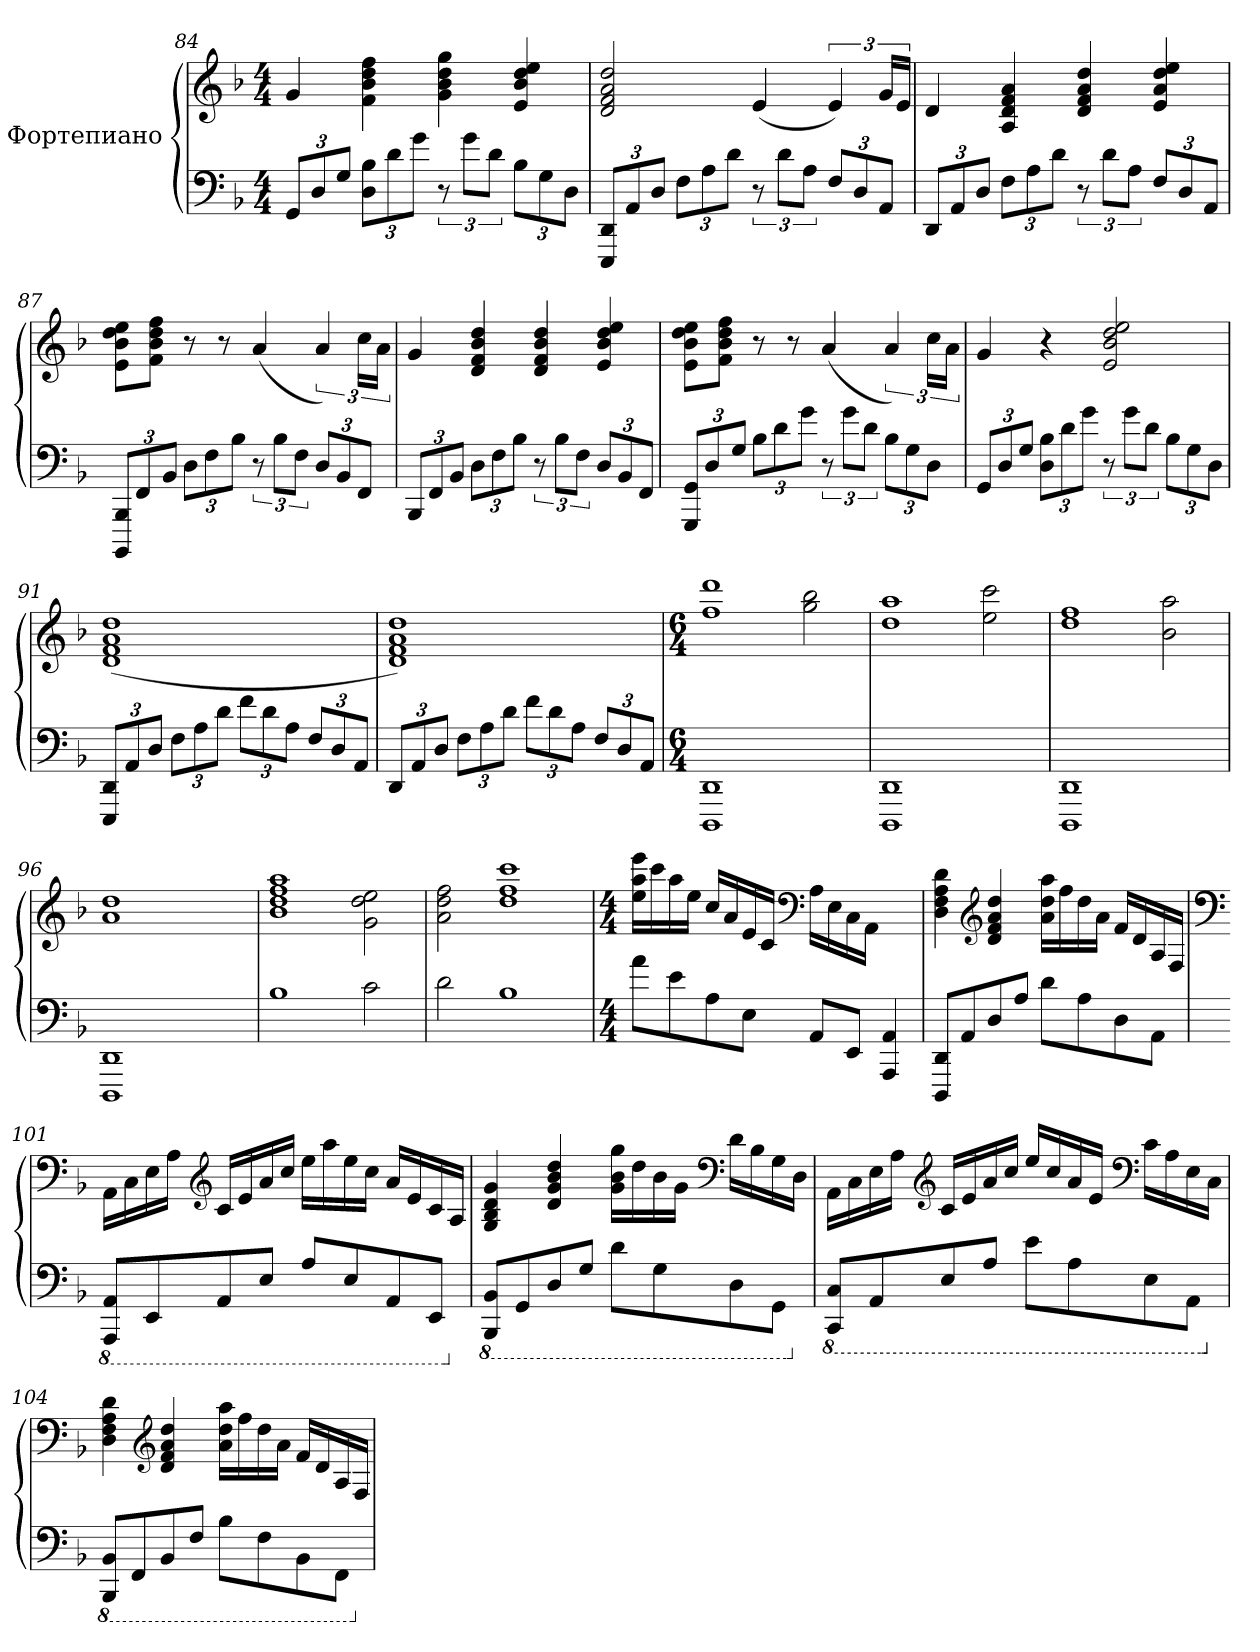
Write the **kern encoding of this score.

**kern	**kern
*part1	*part1
*staff2	*staff1
*I"Фортепиано	*
*clefF4	*clefG2
*k[b-]	*k[b-]
*M4/4	*M4/4
*Xbrackettup	*
=84	=84
12GG/L	4g/
12D/	.
12G/J	.
12D\ 12B-\L	4f\ 4b-\ 4dd\ 4ff\
12d\	.
12g\J	.
*brackettup	*
12r	4g\ 4b-\ 4dd\ 4gg\
12g\L	.
12d\J	.
*Xbrackettup	*
12B-\L	4e/ 4b-/ 4dd/ 4ee/
12G\	.
12D\J	.
!!LO:LB:g=z
=85	=85
12EEE/ 12DD/L	2d/ 2f/ 2a/ 2dd/
12AA/	.
12D/J	.
12F\L	.
12A\	.
12d\J	.
*brackettup	*
12r	(4e/
12d\L	.
12A\J	.
*Xbrackettup	*
12F/L	6e/)
12D/	.
12AA/J	24g/LL
.	24e/JJ
=86	=86
12DD/L	4d/
12AA/	.
12D/J	.
12F\L	4A/ 4d/ 4f/ 4a/
12A\	.
12d\J	.
*brackettup	*
12r	4d/ 4f/ 4a/ 4dd/
12d\L	.
12A\J	.
*Xbrackettup	*
12F/L	4e/ 4a/ 4dd/ 4ee/
12D/	.
12AA/J	.
!!LO:LB:g=z
=87	=87
12BBBB-/ 12BBB-/L	8e\ 8b-\ 8dd\ 8ee\L
12FF/	.
.	8f\ 8b-\ 8dd\ 8ff\J
12BB-/J	.
12D\L	8r
12F\	.
.	8r
12B-\J	.
*brackettup	*
12r	(4a/
12B-\L	.
12F\J	.
*Xbrackettup	*
12D/L	6a/)
12BB-/	.
12FF/J	24cc\LL
.	24a\JJ
=88	=88
12BBB-/L	4g/
12FF/	.
12BB-/J	.
12D\L	4d/ 4f/ 4b-/ 4dd/
12F\	.
12B-\J	.
*brackettup	*
12r	4d/ 4f/ 4b-/ 4dd/
12B-\L	.
12F\J	.
*Xbrackettup	*
12D/L	4e/ 4b-/ 4dd/ 4ee/
12BB-/	.
12FF/J	.
!!LO:LB:g=z
=89	=89
12GGG/ 12GG/L	8e\ 8b-\ 8dd\ 8ee\L
12D/	.
.	8f\ 8b-\ 8dd\ 8ff\J
12G/J	.
12B-\L	8r
12d\	.
.	8r
12g\J	.
*brackettup	*
12r	(4a/
12g\L	.
12d\J	.
*Xbrackettup	*
12B-\L	6a/)
12G\	.
12D\J	24cc\LL
.	24a\JJ
=90	=90
12GG/L	4g/
12D/	.
12G/J	.
12D\ 12B-\L	4r
12d\	.
12g\J	.
*brackettup	*
12r	2e/ 2b-/ 2dd/ 2ee/
12g\L	.
12d\J	.
*Xbrackettup	*
12B-\L	.
12G\	.
12D\J	.
=91	=91
12EEE/ 12DD/L	(1d 1f 1a 1dd
12AA/	.
12D/J	.
12F\L	.
12A\	.
12d\J	.
12f\L	.
12d\	.
12A\J	.
12F/L	.
12D/	.
12AA/J	.
!!LO:LB:g=z
=92	=92
12DD/L	1d 1f 1a 1dd)
12AA/	.
12D/J	.
12F\L	.
12A\	.
12d\J	.
12f\L	.
12d\	.
12A\J	.
12F/L	.
12D/	.
12AA/J	.
=93	=93
*M6/4	*M6/4
1DDD 1DD	1ff 1ddd
2ryy	2gg\ 2bb-\
=94	=94
1DDD 1DD	1dd 1aa
2ryy	2ee\ 2ccc\
=95	=95
1DDD 1DD	1dd 1ff
2ryy	2b-\ 2aa\
!!LO:PB:g=z
=96	=96
1DDD 1DD	1a 1dd
2ryy	2ryy
=97	=97
1B-	1b- 1dd 1ff 1aa
2c\	2g\ 2dd\ 2ee\
=98	=98
2d\	2a\ 2dd\ 2ff\
1B-	1dd 1ff 1ccc
=99	=99
*M4/4	*M4/4
8a\L	16ee\ 16aa\ 16eee\LL
.	16ccc\
8e\	16aa\
.	16ee\JJ
8A\	16cc/LL
.	16a/
8E\J	16e/
.	16c/JJ
*	*clefF4
8AA/L	16A\LL
.	16E\
8EE/J	16C\
.	16AA\JJ
4AAA/ 4AA/	4ryy
!!LO:LB:g=z
=100	=100
8DDD/ 8DD/L	4D\ 4F\ 4A\ 4d\
8AA/	.
*	*clefG2
8D/	4d/ 4f/ 4a/ 4dd/
8A/J	.
8d\L	16a\ 16dd\ 16aa\LL
.	16ff\
8A\	16dd\
.	16a\JJ
8D\	16f/LL
.	16d/
8AA\J	16A/
.	16F/JJ
=101	=101
*	*clefF4
*8ba	*
8AAAA/ 8AAA/L	16AA\LL
.	16C\
8EEE/	16E\
.	16A\JJ
*	*clefG2
8AAA/	16c/LL
.	16e/
8EE/J	16a/
.	16cc/JJ
8AA/L	16ee\LL
.	16aa\
8EE/	16ee\
.	16cc\JJ
8AAA/	16a/LL
.	16e/
8EEE/J	16c/
.	16A/JJ
!!LO:LB:g=z
=102	=102
*X8ba	*
*8ba	*
8BBBB-/ 8BBB-/L	4G/ 4B-/ 4d/ 4g/
8GGG/	.
8DD/	4d/ 4g/ 4b-/ 4dd/
8GG/J	.
8D\L	16g\ 16b-\ 16gg\LL
.	16dd\
8GG\	16b-\
.	16g\JJ
*	*clefF4
8DD\	16d\LL
.	16B-\
8GGG\J	16G\
.	16D\JJ
=103	=103
*X8ba	*
*8ba	*
8CCC/ 8CC/L	16AA\LL
.	16C\
8AAA/	16E\
.	16A\JJ
*	*clefG2
8EE/	16c/LL
.	16e/
8AA/J	16a/
.	16cc/JJ
8E\L	16ee/LL
.	16cc/
8AA\	16a/
.	16e/JJ
*	*clefF4
8EE\	16c\LL
.	16A\
8AAA\J	16E\
.	16C\JJ
!!LO:LB:g=z
=104	=104
*X8ba	*
*8ba	*
8BBBB-/ 8BBB-/L	4D\ 4F\ 4A\ 4d\
8FFF/	.
*	*clefG2
8BBB-/	4d/ 4f/ 4a/ 4dd/
8FF/J	.
8BB-\L	16a\ 16dd\ 16aa\LL
.	16ff\
8FF\	16dd\
.	16a\JJ
8BBB-\	16f/LL
.	16d/
8FFF\J	16A/
.	16F/JJ
*X8ba	*
=	=
*-	*-
